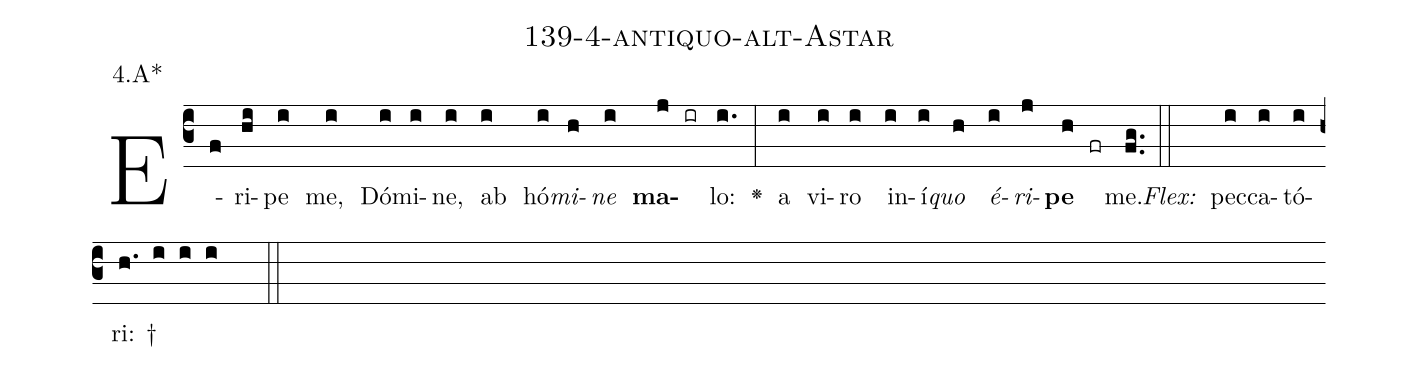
name: 139-4-antiquo-alt-Astar;
annotation: 4.A*;
%%
(c3)E(f)ri(hi)pe(i) me,(i) Dó(i)mi(i)ne,(i) ab(i) hó(i)<i>mi</i>(h)<i>ne</i>(i) <b>ma</b>(j ir)lo:(i.) <v>\greheightstar</v>(:) a(i) vi(i)ro(i) in(i)í(i)<i>quo</i>(h) <i>é</i>(i)<i>ri</i>(j)<b>pe</b>(h fr) me.(fg..) (::)
<i>Flex:</i>()  pec(i)ca(i)tó(i)ri: †(h. i i i  ::)

%E(i) u(h) o(i) u(j) a(h) e.(fg..) (::)
